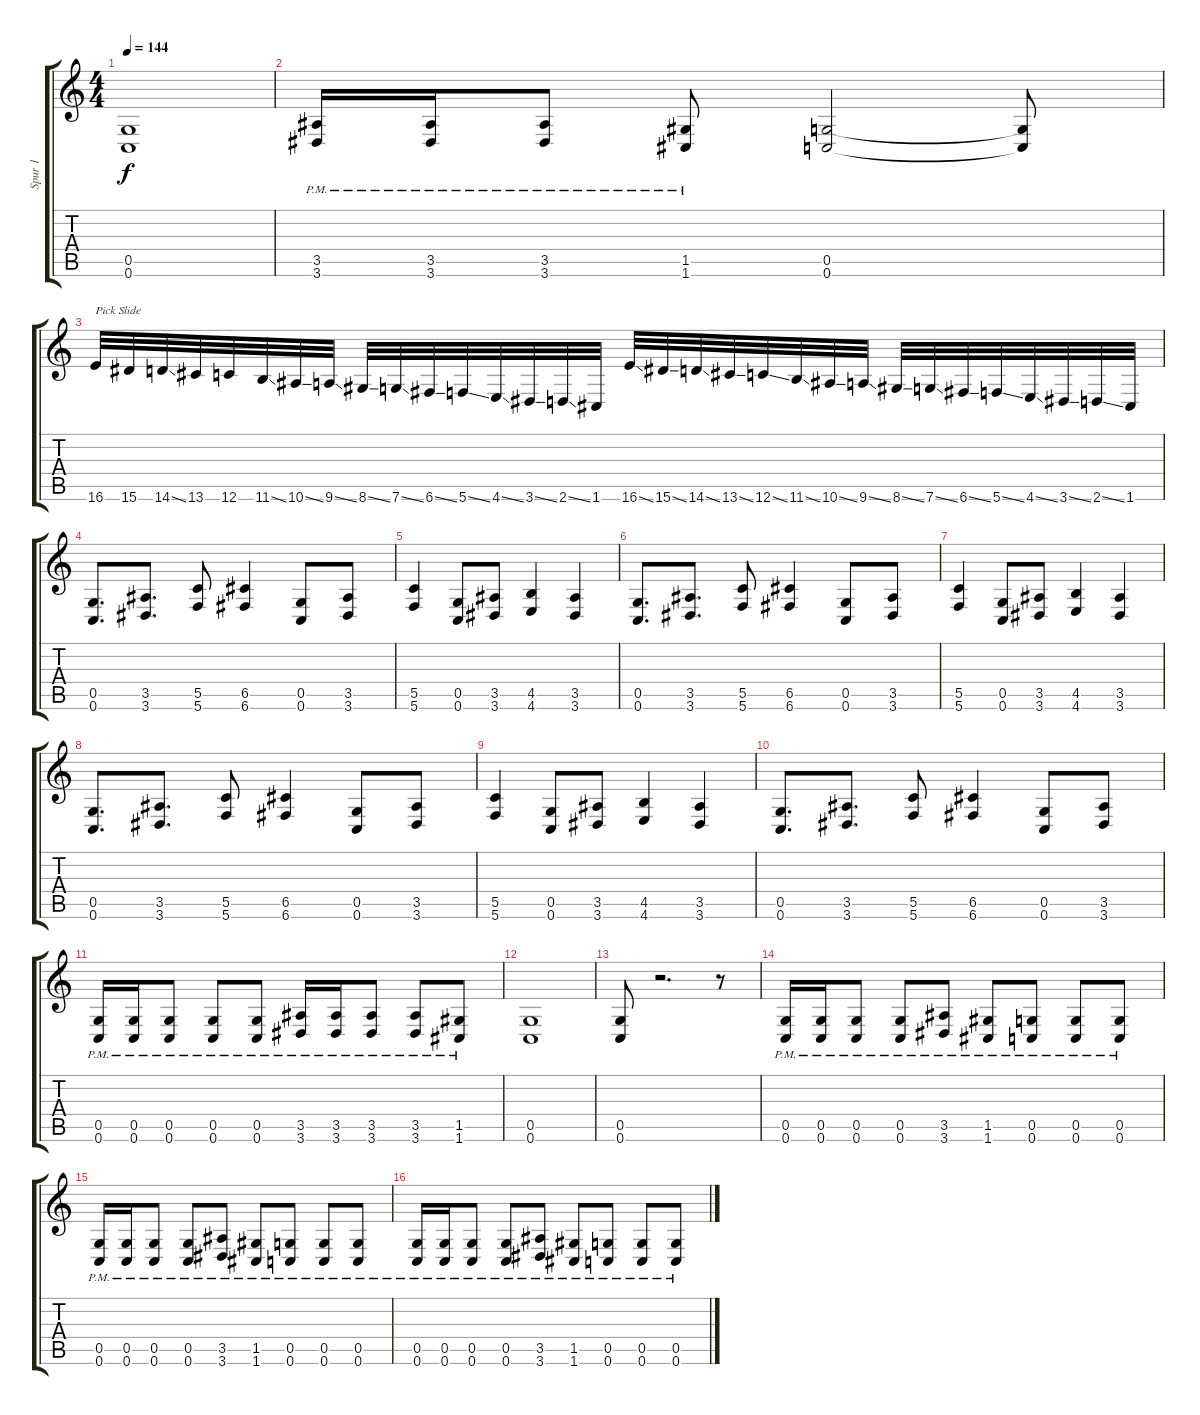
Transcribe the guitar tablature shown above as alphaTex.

\track ("Spur 1" "Spur 1") {instrument overdrivenguitar}
\staff {score tabs}
\tuning (D4 A3 F3 C3 G2 C2) {hide}
\ts (4 4)
\tempo 144
\clef g2
\ks c
(0.5{t} 0.6{t}).1{dy f} |
(3.5{pm} 3.6{pm}).16 (3.5{pm} 3.6{pm}).16 (3.5{pm} 3.6{pm}).8 (1.5{pm} 1.6{pm}).8 (0.5 0.6).2 (0.5{t} 0.6{t}).8 |
16.6.32{txt "Pick Slide" balance 8 instrument guitarharmonics} 15.6.32 14.6{ss}.32 13.6.32 12.6.32 11.6{ss}.32 10.6{ss}.32 9.6{ss}.32 8.6{ss}.32 7.6{ss}.32 6.6{ss}.32 5.6{ss}.32 4.6{ss}.32 3.6{ss}.32 2.6{ss}.32 1.6.32 16.6{ss}.32 15.6{ss}.32 14.6{ss}.32 13.6{ss}.32 12.6{ss}.32 11.6{ss}.32 10.6{ss}.32 9.6{ss}.32 8.6{ss}.32 7.6{ss}.32 6.6{ss}.32 5.6{ss}.32 4.6{ss}.32 3.6{ss}.32 2.6{ss}.32 1.6.32 |
(0.5 0.6).8{d balance 0 instrument distortionguitar} (3.5 3.6).8{d} (5.5 5.6).8 (6.5 6.6).4 (0.5 0.6).8 (3.5 3.6).8 |
(5.5 5.6).4 (0.5 0.6).8 (3.5 3.6).8 (4.5 4.6).4 (3.5 3.6).4 |
(0.5 0.6).8{d instrument distortionguitar} (3.5 3.6).8{d} (5.5 5.6).8 (6.5 6.6).4 (0.5 0.6).8 (3.5 3.6).8 |
(5.5 5.6).4 (0.5 0.6).8 (3.5 3.6).8 (4.5 4.6).4 (3.5 3.6).4 |
(0.5 0.6).8{d instrument distortionguitar} (3.5 3.6).8{d} (5.5 5.6).8 (6.5 6.6).4 (0.5 0.6).8 (3.5 3.6).8 |
(5.5 5.6).4 (0.5 0.6).8 (3.5 3.6).8 (4.5 4.6).4 (3.5 3.6).4 |
(0.5 0.6).8{d instrument distortionguitar} (3.5 3.6).8{d} (5.5 5.6).8 (6.5 6.6).4 (0.5 0.6).8 (3.5 3.6).8 |
(0.5{pm} 0.6{pm}).16 (0.5{pm} 0.6{pm}).16 (0.5{pm} 0.6{pm}).8 (0.5{pm} 0.6{pm}).8 (0.5{pm} 0.6{pm}).8 (3.5{pm} 3.6{pm}).16 (3.5{pm} 3.6{pm}).16 (3.5{pm} 3.6{pm}).8 (3.5{pm} 3.6{pm}).8 (1.5{pm} 1.6{pm}).8 |
(0.5 0.6).1 |
(0.5 0.6).8 r.2{d} r.8 |
(0.5{pm} 0.6{pm}).16 (0.5{pm} 0.6{pm}).16 (0.5{pm} 0.6{pm}).8 (0.5{pm} 0.6{pm}).8 (3.5{pm} 3.6{pm}).8 (1.5{pm} 1.6{pm}).8 (0.5{pm} 0.6{pm}).8 (0.5{pm} 0.6{pm}).8 (0.5{pm} 0.6{pm}).8 |
(0.5{pm} 0.6{pm}).16 (0.5{pm} 0.6{pm}).16 (0.5{pm} 0.6{pm}).8 (0.5{pm} 0.6{pm}).8 (3.5{pm} 3.6{pm}).8 (1.5{pm} 1.6{pm}).8 (0.5{pm} 0.6{pm}).8 (0.5{pm} 0.6{pm}).8 (0.5{pm} 0.6{pm}).8 |
(0.5{pm} 0.6{pm}).16 (0.5{pm} 0.6{pm}).16 (0.5{pm} 0.6{pm}).8 (0.5{pm} 0.6{pm}).8 (3.5{pm} 3.6{pm}).8 (1.5{pm} 1.6{pm}).8 (0.5{pm} 0.6{pm}).8 (0.5{pm} 0.6{pm}).8 (0.5{pm} 0.6{pm}).8
